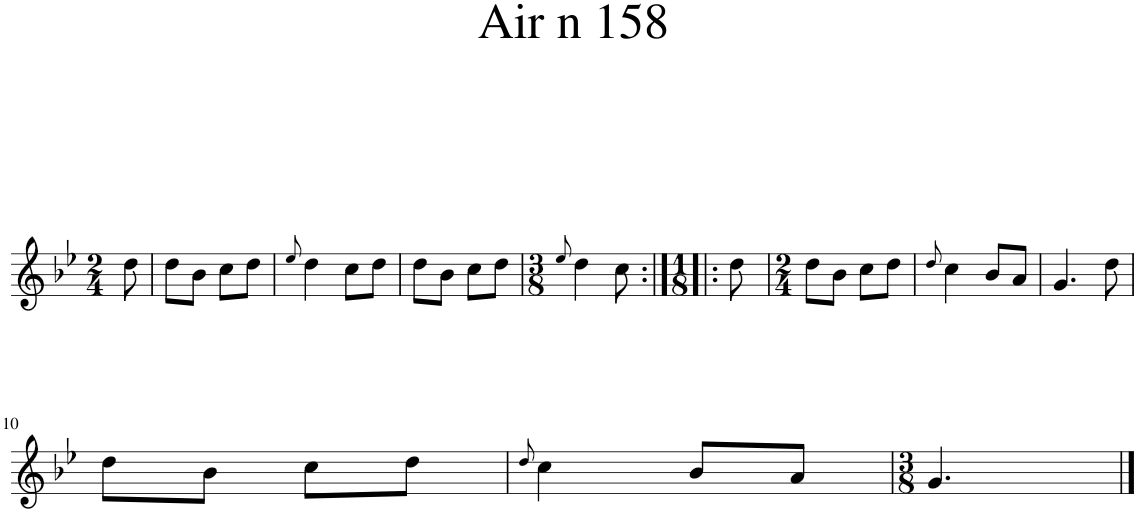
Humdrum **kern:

**kern
*part1
*staff1
*I"Piano
*I'Pno.
*clefG2
*k[b-e-]
*M2/4
=1
8dd\
=2
8dd\L
8b-\J
8cc\L
8dd\J
=3
8qee-/
4dd\
8cc\L
8dd\J
=4
8dd\L
8b-\J
8cc\L
8dd\J
=5
*M3/8
8qee-/
4dd\
8cc\
=6:|!|:
*M1/8
8dd\
=7
*M2/4
8dd\L
8b-\J
8cc\L
8dd\J
=8
8qdd/
4cc\
8b-/L
8a/J
=9
4.g/
8dd\
!!LO:LB:g=z
=10
8dd\L
8b-\J
8cc\L
8dd\J
=11
8qdd/
4cc\
8b-/L
8a/J
=12
*M3/8
4.g/
==
*-
